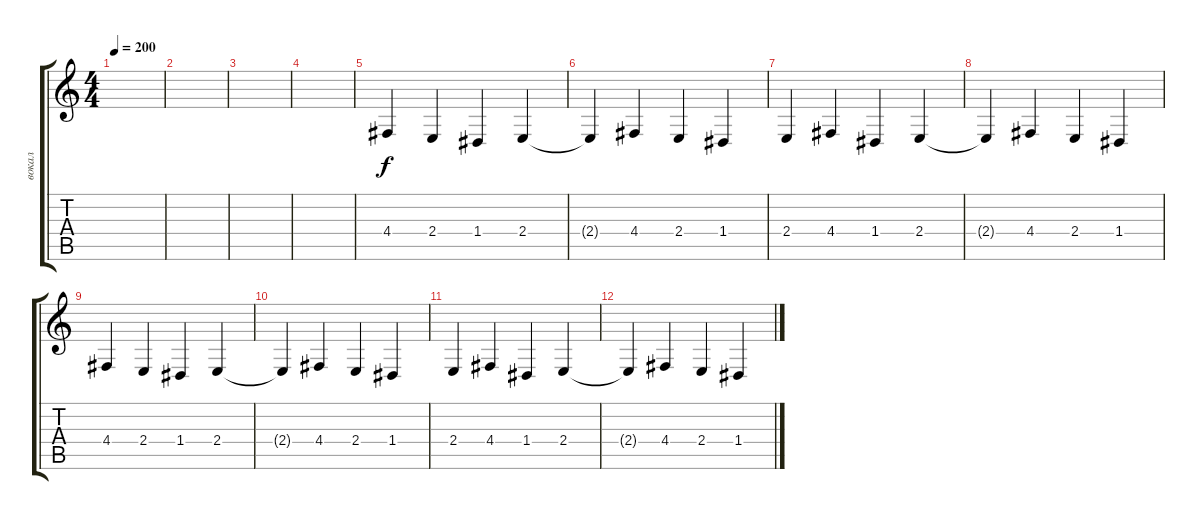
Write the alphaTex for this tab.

\track ("вокал" "вокал") {instrument lead8bassandlead}
\staff {score tabs}
\tuning (E4 B3 G3 D3 A2 E2) {hide}
\ts (4 4)
\tempo 200
\clef g2
\ks c
|
|
|
|
4.4.4 2.4.4 1.4.4 2.4.4 |
2.4{t}.4 4.4.4 2.4.4 1.4.4 |
2.4.4 4.4.4 1.4.4 2.4.4 |
2.4{t}.4 4.4.4 2.4.4 1.4.4 |
4.4.4 2.4.4 1.4.4 2.4.4 |
2.4{t}.4 4.4.4 2.4.4 1.4.4 |
2.4.4 4.4.4 1.4.4 2.4.4 |
2.4{t}.4 4.4.4 2.4.4 1.4.4
